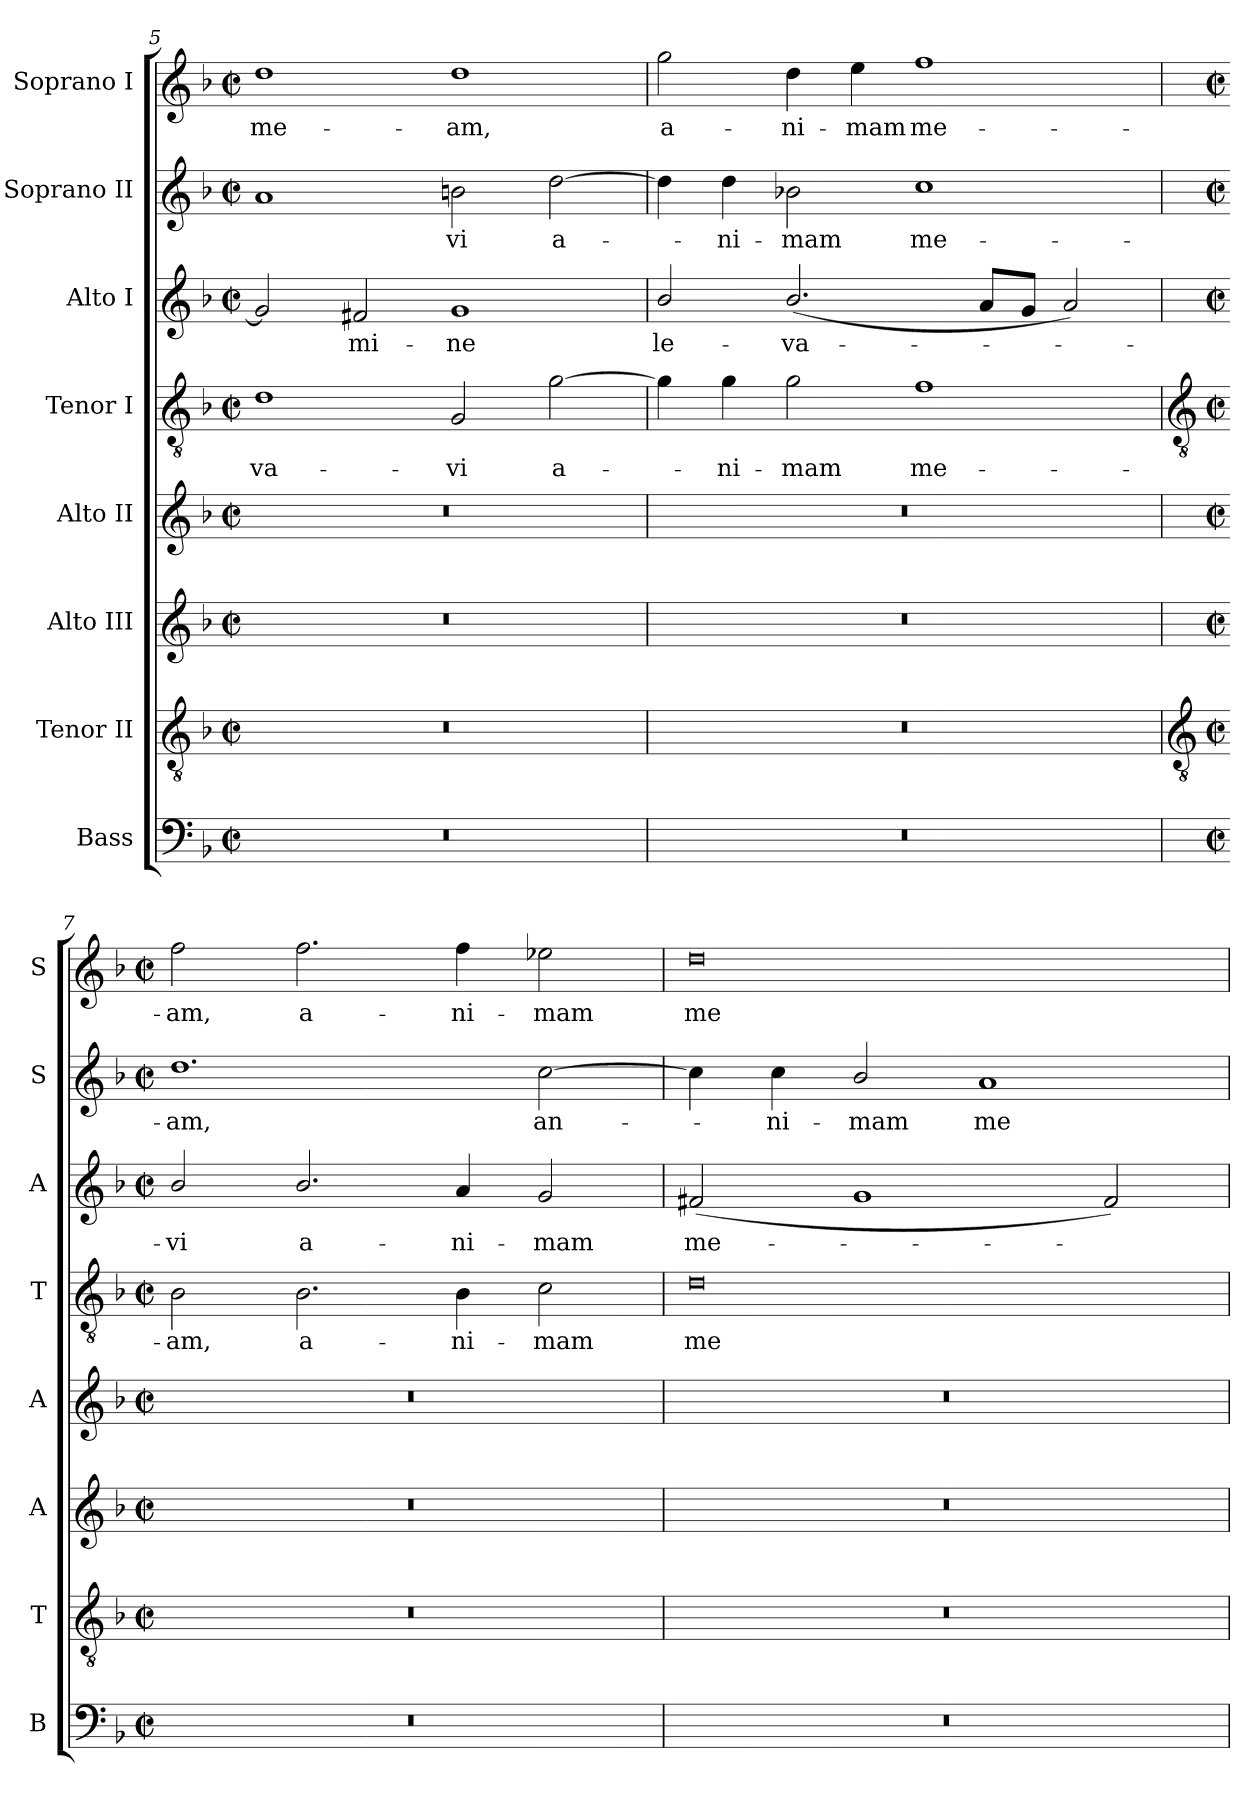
**kern	**kern	**kern	**kern	**kern	**text	**kern	**text	**kern	**text	**kern	**text
*part8	*part7	*part6	*part5	*part4	*part4	*part3	*part3	*part2	*part2	*part1	*part1
*staff8	*staff7	*staff6	*staff5	*staff4	*staff4	*staff3	*staff3	*staff2	*staff2	*staff1	*staff1
*I"Bass	*I"Tenor II	*I"Alto III	*I"Alto II	*I"Tenor I	*	*I"Alto I	*	*I"Soprano II	*	*I"Soprano I	*
*I'B	*I'T	*I'A	*I'A	*I'T	*	*I'A	*	*I'S	*	*I'S	*
*clefF4	*clefGv2	*clefG2	*clefG2	*clefGv2	*	*clefG2	*	*clefG2	*	*clefG2	*
*k[b-]	*k[b-]	*k[b-]	*k[b-]	*k[b-]	*	*k[b-]	*	*k[b-]	*	*k[b-]	*
*F:	*F:	*F:	*F:	*F:	*	*F:	*	*F:	*	*F:	*
*M4/2	*M4/2	*M4/2	*M4/2	*M4/2	*	*M4/2	*	*M4/2	*	*M4/2	*
*met(c|)	*met(c|)	*met(c|)	*met(c|)	*met(c|)	*	*met(c|)	*	*met(c|)	*	*met(c|)	*
=5	=5	=5	=5	=5	=5	=5	=5	=5	=5	=5	=5
!	!	!	!	!	!LO:LY:b	!	!	!	!	!	!LO:LY:b
0r	0r	0r	0r	1d	-va-	2g]	.	1a	.	1dd	me-
!	!	!	!	!	!	!	!LO:LY:b	!	!	!	!
.	.	.	.	.	.	2f#X	mi-	.	.	.	.
!	!	!	!	!	!LO:LY:b	!	!LO:LY:b	!	!LO:LY:b	!	!LO:LY:b
.	.	.	.	2G	-vi	1g	-ne	2bn	vi	1dd	-am,
!	!	!	!	!	!LO:LY:b	!	!	!	!LO:LY:b	!	!
.	.	.	.	[2g	a-	.	.	[2dd	a-	.	.
=6	=6	=6	=6	=6	=6	=6	=6	=6	=6	=6	=6
!	!	!	!	!	!	!	!LO:LY:b	!	!	!	!LO:LY:b
0r	0r	0r	0r	4g]	.	2b-/	le-	4dd]	.	2gg	a-
!	!	!	!	!	!LO:LY:b	!	!	!	!LO:LY:b	!	!
.	.	.	.	4g	ni-	.	.	4dd	ni-	.	.
!	!	!	!	!	!LO:LY:b	!	!LO:LY:b	!	!LO:LY:b	!	!LO:LY:b
.	.	.	.	2g	-mam	(<2.b-/	-va-	2b-X	-mam	4dd	-ni-
!	!	!	!	!	!	!	!	!	!	!	!LO:LY:b
.	.	.	.	.	.	.	.	.	.	4ee	-mam
!	!	!	!	!	!LO:LY:b	!	!	!	!LO:LY:b	!	!LO:LY:b
.	.	.	.	1f	me-	.	.	1cc	me-	1ff	me-
.	.	.	.	.	.	8aL	.	.	.	.	.
.	.	.	.	.	.	8gJ	.	.	.	.	.
.	.	.	.	.	.	2a)	.	.	.	.	.
!!LO:LB:g=z
=7	=7	=7	=7	=7	=7	=7	=7	=7	=7	=7	=7
*	*clefGv2	*	*	*clefGv2	*	*	*	*	*	*	*
*M4/2	*M4/2	*M4/2	*M4/2	*M4/2	*	*M4/2	*	*M4/2	*	*M4/2	*
*met(c|)	*met(c|)	*met(c|)	*met(c|)	*met(c|)	*	*met(c|)	*	*met(c|)	*	*met(c|)	*
!	!	!	!	!	!LO:LY:b	!	!LO:LY:b	!	!LO:LY:b	!	!LO:LY:b
0r	0r	0r	0r	2B-	-am,	2b-/	vi	1.dd	-am,	2ff	-am,
!	!	!	!	!	!LO:LY:b	!	!LO:LY:b	!	!	!	!LO:LY:b
.	.	.	.	2.B-	a-	2.b-/	a-	.	.	2.ff	a-
!	!	!	!	!	!LO:LY:b	!	!LO:LY:b	!	!	!	!LO:LY:b
.	.	.	.	4B-	-ni-	4a	-ni-	.	.	4ff	-ni-
!	!	!	!	!	!LO:LY:b	!	!LO:LY:b	!	!LO:LY:b	!	!LO:LY:b
.	.	.	.	2c	-mam	2g	-mam	[2cc	an-	2ee-X	-mam
=8	=8	=8	=8	=8	=8	=8	=8	=8	=8	=8	=8
!	!	!	!	!	!LO:LY:b	!	!LO:LY:b	!	!	!	!LO:LY:b
0r	0r	0r	0r	0d	me-	(<2f#X	me-	4cc]	.	0dd	me-
!	!	!	!	!	!	!	!	!	!LO:LY:b	!	!
.	.	.	.	.	.	.	.	4cc	ni-	.	.
!	!	!	!	!	!	!	!	!	!LO:LY:b	!	!
.	.	.	.	.	.	1g	.	2b-/	-mam	.	.
!	!	!	!	!	!	!	!	!	!LO:LY:b	!	!
.	.	.	.	.	.	.	.	1a	me-	.	.
.	.	.	.	.	.	2f#)	.	.	.	.	.
=	=	=	=	=	=	=	=	=	=	=	=
*-	*-	*-	*-	*-	*-	*-	*-	*-	*-	*-	*-
